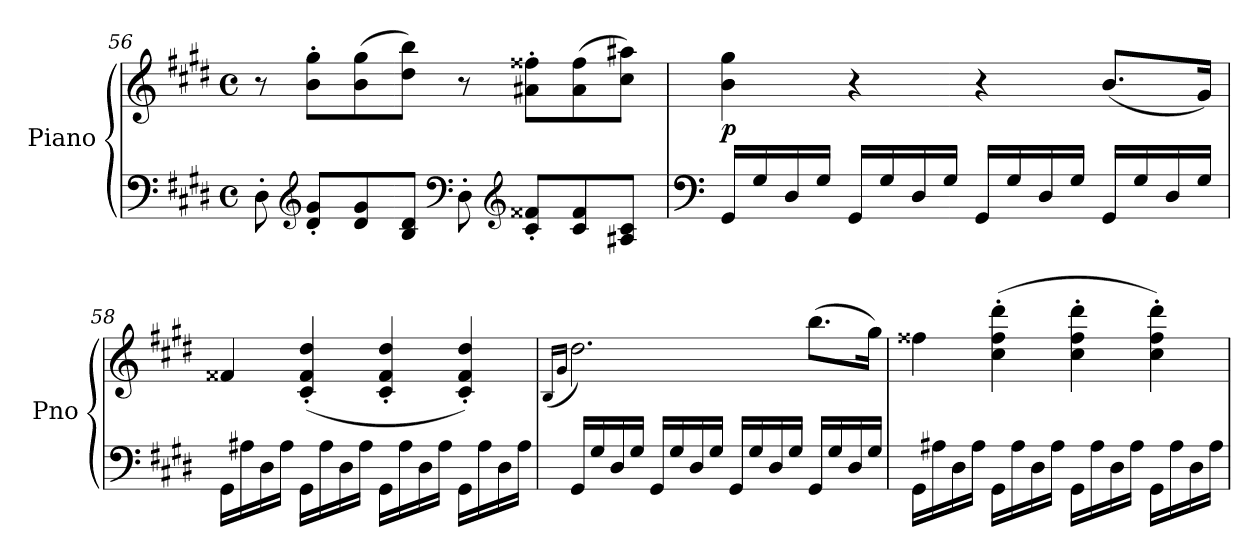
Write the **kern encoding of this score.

**kern	**kern	**dynam
*part1	*part1	*part1
*staff2	*staff1	*staff1/2
*I"Piano	*	*
*I'Pno	*	*
!!LO:LB:g=z
*clefF4	*clefG2	*
*k[f#c#g#d#]	*k[f#c#g#d#]	*
*M4/4	*M4/4	*
*met(c)	*met(c)	*
=56	=56	=56
8D#'\	8r	.
*clefG2	*	*
8d#/' 8g#/'L	8b\' 8gg#\'L	.
8d#/ 8g#/	(8b\ 8gg#\	.
8B/ 8d#/J	8dd#\ 8bb\J)	.
*clefF4	*	*
!	!	!LO:DY:b
8D#'\	8r	other-dynamics
*clefG2	*	*
8c#/' 8f##X/'L	8a#X\' 8ff##X\'L	.
8c#/ 8f##/	(8a#\ 8ff##\	.
8A#X/ 8c#/J	8cc#\ 8aa#X\J)	.
=57	=57	=57
*clefF4	*	*
!	!	!LO:DY:b
16GG#/LL	4b\ 4gg#\	p
16G#/	.	.
16D#/	.	.
16G#/JJ	.	.
16GG#/LL	4r	.
16G#/	.	.
16D#/	.	.
16G#/JJ	.	.
16GG#/LL	4r	.
16G#/	.	.
16D#/	.	.
16G#/JJ	.	.
16GG#/LL	(8.b/L	.
16G#/	.	.
16D#/	.	.
16G#/JJ	16g#/Jk)	.
=58	=58	=58
16GG#\LL	4f##X/	.
16A#X\	.	.
16D#\	.	.
16A#\JJ	.	.
16GG#\LL	(>4c#/' 4f##/' 4dd#/'	.
16A#\	.	.
16D#\	.	.
16A#\JJ	.	.
16GG#\LL	4c#/' 4f##/' 4dd#/'	.
16A#\	.	.
16D#\	.	.
16A#\JJ	.	.
16GG#\LL	4c#/' 4f##/' 4dd#/')	.
16A#\	.	.
16D#\	.	.
16A#\JJ	.	.
!!LO:LB:g=z
=59	=59	=59
.	(16qB/LL	.
.	16qg#/JJ	.
16GG#/LL	2.dd#\)	.
16G#/	.	.
16D#/	.	.
16G#/JJ	.	.
16GG#/LL	.	.
16G#/	.	.
16D#/	.	.
16G#/JJ	.	.
16GG#/LL	.	.
16G#/	.	.
16D#/	.	.
16G#/JJ	.	.
16GG#/LL	(8.bb\L	.
16G#/	.	.
16D#/	.	.
16G#/JJ	16gg#\Jk)	.
=60	=60	=60
16GG#\LL	4ff##X\	.
16A#X\	.	.
16D#\	.	.
16A#\JJ	.	.
16GG#\LL	(4cc#\' 4ff##\' 4ddd#\'	.
16A#\	.	.
16D#\	.	.
16A#\JJ	.	.
16GG#\LL	4cc#\' 4ff##\' 4ddd#\'	.
16A#\	.	.
16D#\	.	.
16A#\JJ	.	.
16GG#\LL	4cc#\' 4ff##\' 4ddd#\')	.
16A#\	.	.
16D#\	.	.
16A#\JJ	.	.
=	=	=
*-	*-	*-
